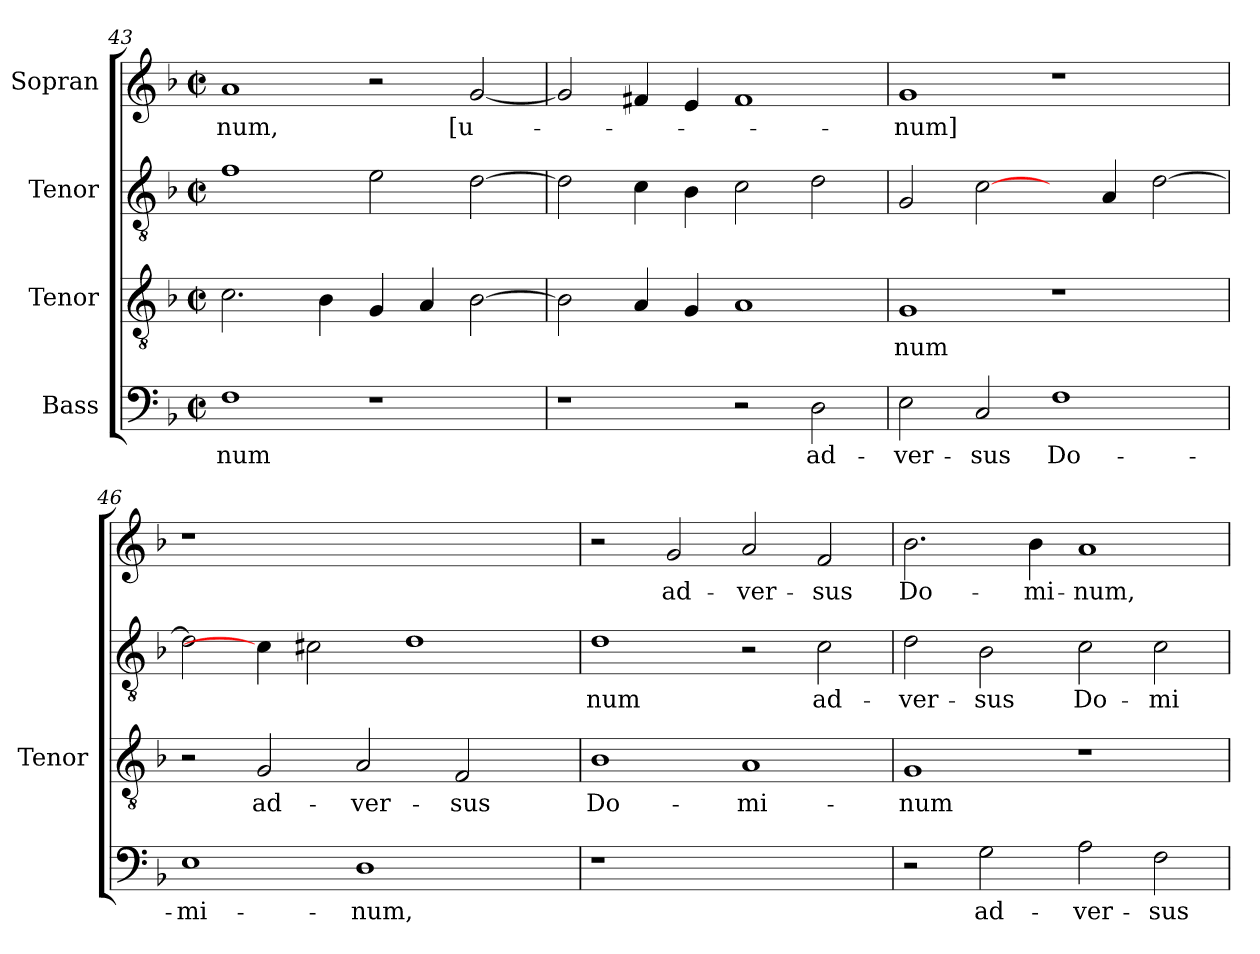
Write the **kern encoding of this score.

**kern	**text	**kern	**text	**kern	**text	**kern	**text
*part4	*part4	*part3	*part3	*part2	*part2	*part1	*part1
*staff4	*staff4	*staff3	*staff3	*staff2	*staff2	*staff1	*staff1
*I"Bass	*	*I"Tenor	*	*I"Tenor	*	*I"Sopran	*
*	*	*I'Tenor	*	*	*	*	*
*clefF4	*	*clefGv2	*	*clefGv2	*	*clefG2	*
*	*	*ITrd7c12	*	*ITrd7c12	*	*	*
*k[b-]	*	*k[b-]	*	*k[b-]	*	*k[b-]	*
*F:	*	*F:	*	*F:	*	*F:	*
*M2/2	*	*M2/2	*	*M2/2	*	*M2/2	*
*met(c|)	*	*met(c|)	*	*met(c|)	*	*met(c|)	*
=43	=43	=43	=43	=43	=43	=43	=43
!	!LO:LY:b:color=#000000	!	!	!	!	!	!
!	!	!	!	!	!	!	!LO:LY:b:color=#000000
1Fi	-num	2.Ci\	.	1Fi	.	1ai	-num,
.	.	4BB-i\	.	.	.	.	.
1r	.	4GGi/	.	2Ei\	.	2r	.
.	.	4AAi/	.	.	.	.	.
!	!	!	!	!	!	!	!LO:LY:b:color=#000000
.	.	[>2BB-i\	.	[>2Di\	.	[<2gi/	[u-
!!LO:LB:g=z
=44	=44	=44	=44	=44	=44	=44	=44
1r	.	2BB-i\]	.	2Di\]	.	2gi/]	.
.	.	4AAi/	.	4Ci\	.	4f#Xi/	.
.	.	4GGi/	.	4BB-i\	.	4ei/	.
2r	.	1AAi	.	2Ci\	.	1f#i	.
!	!LO:LY:b:color=#000000	!	!	!	!	!	!
2Di\	ad-	.	.	2Di\	.	.	.
=45	=45	=45	=45	=45	=45	=45	=45
!	!LO:LY:b:color=#000000	!	!	!	!	!	!
!	!	!	!LO:LY:b:color=#000000	!	!	!	!
!	!	!	!	!	!	!	!LO:LY:b:color=#000000
2Ei\	-ver-	1GGi	-num	2GGi/	.	1gi	-num]
!	!LO:LY:b:color=#000000	!	!	!	!	!	!
2Ci/	-sus	.	.	[2Ci\	.	.	.
!	!LO:LY:b:color=#000000	!	!	!	!	!	!
1Fi	Do-	1r	.	4ryy	.	1r	.
.	.	.	.	4AAi/	.	.	.
.	.	.	.	[>2Di\	.	.	.
=46	=46	=46	=46	=46	=46	=46	=46
!	!LO:LY:b:color=#000000	!	!	!	!	!LO:N:vis=1	!
1Ei	-mi-	2r	.	2Di\]	.	1r	.
!	!	!	!LO:LY:b:color=#000000	!	!	!	!
.	.	2GGi/	ad-	4Ci\]	.	.	.
.	.	.	.	2C#Xi\	.	.	.
!	!LO:LY:b:color=#000000	!	!	!	!	!	!
!	!	!	!LO:LY:b:color=#000000	!	!	!	!
1Di	-num,	2AAi/	-ver-	.	.	1ryy	.
.	.	.	.	1Di	.	.	.
!	!	!	!LO:LY:b:color=#000000	!	!	!	!
.	.	2FFi/	-sus	.	.	.	.
4ryy	.	4ryy	.	.	.	4ryy	.
=47	=47	=47	=47	=47	=47	=47	=47
!LO:N:vis=1	!	!	!	!	!	!	!
!	!	!	!LO:LY:b:color=#000000	!	!	!	!
!	!	!	!	!	!LO:LY:b:color=#000000	!	!
1r	.	1BB-i	Do-	1Di	-num	2r	.
!	!	!	!	!	!	!	!LO:LY:b:color=#000000
.	.	.	.	.	.	2gi/	ad-
!	!	!	!LO:LY:b:color=#000000	!	!	!	!
!	!	!	!	!	!	!	!LO:LY:b:color=#000000
1ryy	.	1AAi	-mi-	2r	.	2ai/	-ver-
!	!	!	!	!	!LO:LY:b:color=#000000	!	!
!	!	!	!	!	!	!	!LO:LY:b:color=#000000
.	.	.	.	2Ci\	ad-	2fi/	-sus
=48	=48	=48	=48	=48	=48	=48	=48
!	!	!	!LO:LY:b:color=#000000	!	!	!	!
!	!	!	!	!	!LO:LY:b:color=#000000	!	!
!	!	!	!	!	!	!	!LO:LY:b:color=#000000
2r	.	1GGi	-num	2Di\	-ver-	2.b-i\	Do-
!	!LO:LY:b:color=#000000	!	!	!	!	!	!
!	!	!	!	!	!LO:LY:b:color=#000000	!	!
2Gi\	ad-	.	.	2BB-i\	-sus	.	.
!	!	!	!	!	!	!	!LO:LY:b:color=#000000
.	.	.	.	.	.	4b-i\	-mi-
!	!LO:LY:b:color=#000000	!	!	!	!	!	!
!	!	!	!	!	!LO:LY:b:color=#000000	!	!
!	!	!	!	!	!	!	!LO:LY:b:color=#000000
2Ai\	-ver-	1r	.	2Ci\	Do-	1ai	-num,
!	!LO:LY:b:color=#000000	!	!	!	!	!	!
!	!	!	!	!	!LO:LY:b:color=#000000	!	!
2Fi\	-sus	.	.	2Ci\	-mi-	.	.
=	=	=	=	=	=	=	=
*-	*-	*-	*-	*-	*-	*-	*-
